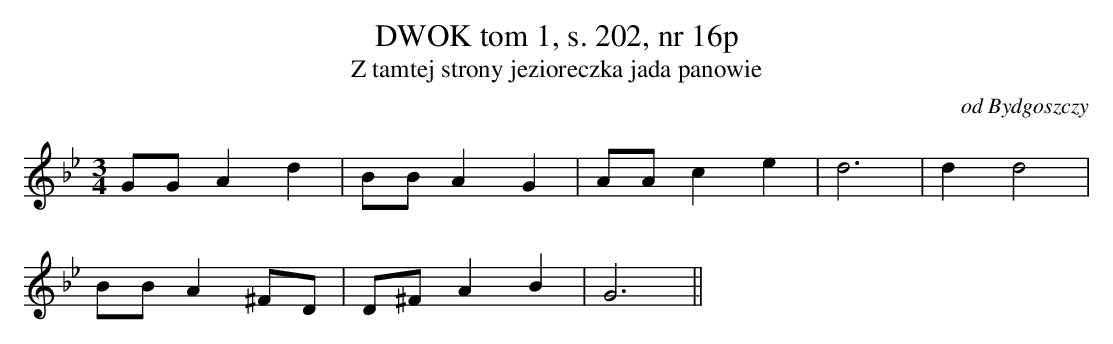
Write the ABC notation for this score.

X:1
T:DWOK tom 1, s. 202, nr 16p
T:Z tamtej strony jezioreczka jada panowie
O:od Bydgoszczy
M:3/4
L:1/8
K:Bb
GGA2d2 | BBA2G2 | AAc2e2 | d6 |d2d4 |
BBA2^FD | D^FA2B2 | G6||
